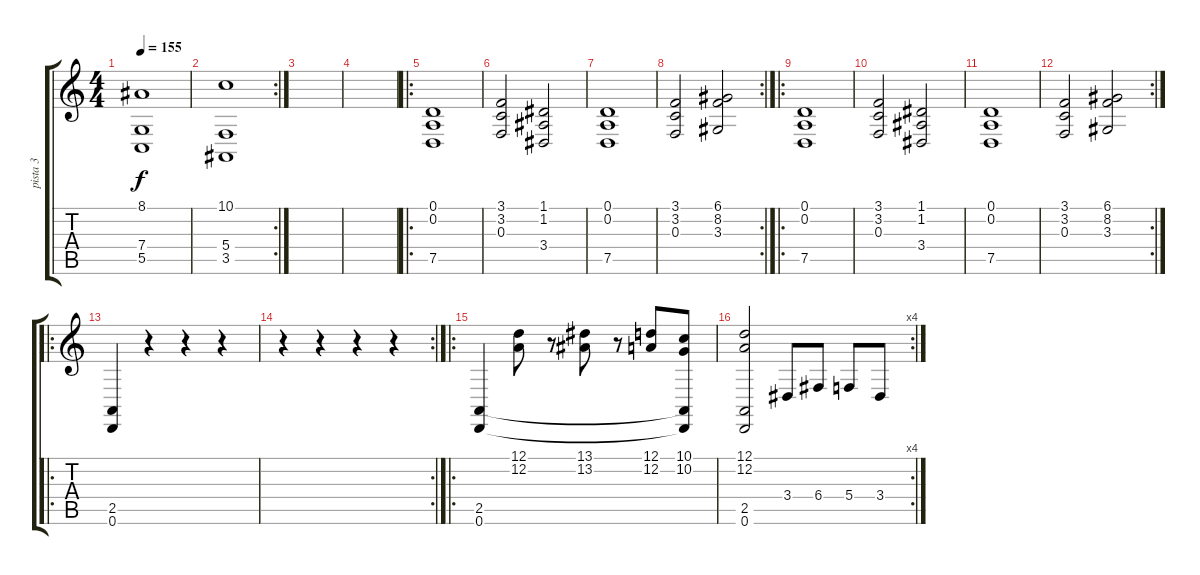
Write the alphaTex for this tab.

\track ("pista 3" "pista 3") {instrument stringensemble1}
\staff {score tabs}
\tuning (D4 A3 F3 C3 G2 D2) {hide}
\ts (4 4)
\tempo 155
\clef g2
\ks c
(8.1 7.4 5.5).1{dy f} |
\rc 2
(10.1 5.4 3.5).1 |
|
|
\ro
(0.1 0.2 7.5).1{instrument stringensemble1} |
(3.1 3.2 0.3).2 (1.1 1.2 3.4).2 |
(0.1 0.2 7.5).1 |
\rc 2
(3.1 3.2 0.3).2 (6.1 8.2 3.3).2 |
\ro
(0.1 0.2 7.5).1{instrument stringensemble1} |
(3.1 3.2 0.3).2 (1.1 1.2 3.4).2 |
(0.1 0.2 7.5).1 |
\rc 2
(3.1 3.2 0.3).2 (6.1 8.2 3.3).2 |
\ro
(2.5 0.6).4 r.4 r.4 r.4 |
\rc 2
r.4 r.4 r.4 r.4 |
\ro
(2.5 0.6).4 (12.1 12.2).8 r.8 (13.1 13.2).8 r.8 (12.1 12.2).8 (10.1 10.2 2.5{t} 0.6{t}).8 |
\rc 4
(12.1 12.2 2.5 0.6).2 3.4.8 6.4.8 5.4.8 3.4.8
